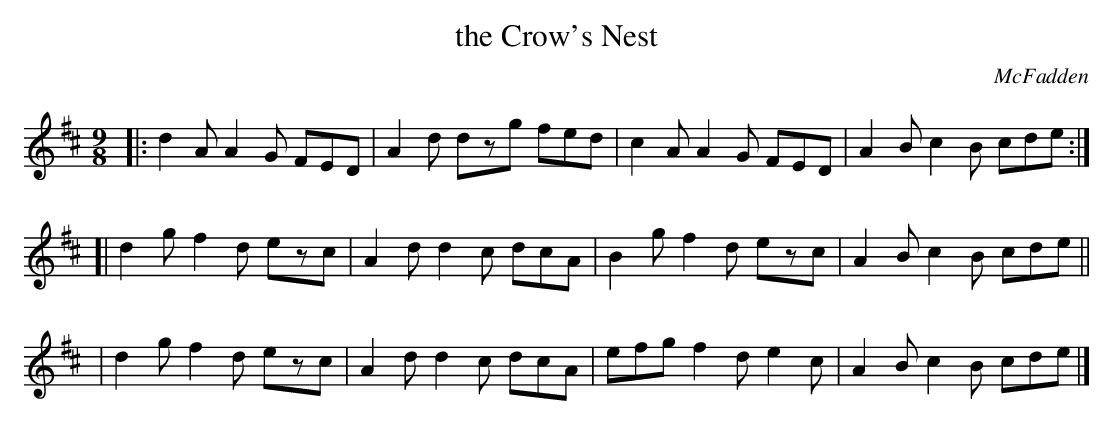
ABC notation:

X:1
T: the Crow's Nest
O: McFadden
M: 9/8
K: D
|: d2A A2G FED | A2d dzg fed | c2A A2G FED | A2B c2B cde :|
[| d2g f2d ezc | A2d d2c dcA | B2g f2d ezc | A2B c2B cde ||
|  d2g f2d ezc | A2d d2c dcA | efg f2d e2c | A2B c2B cde |]
